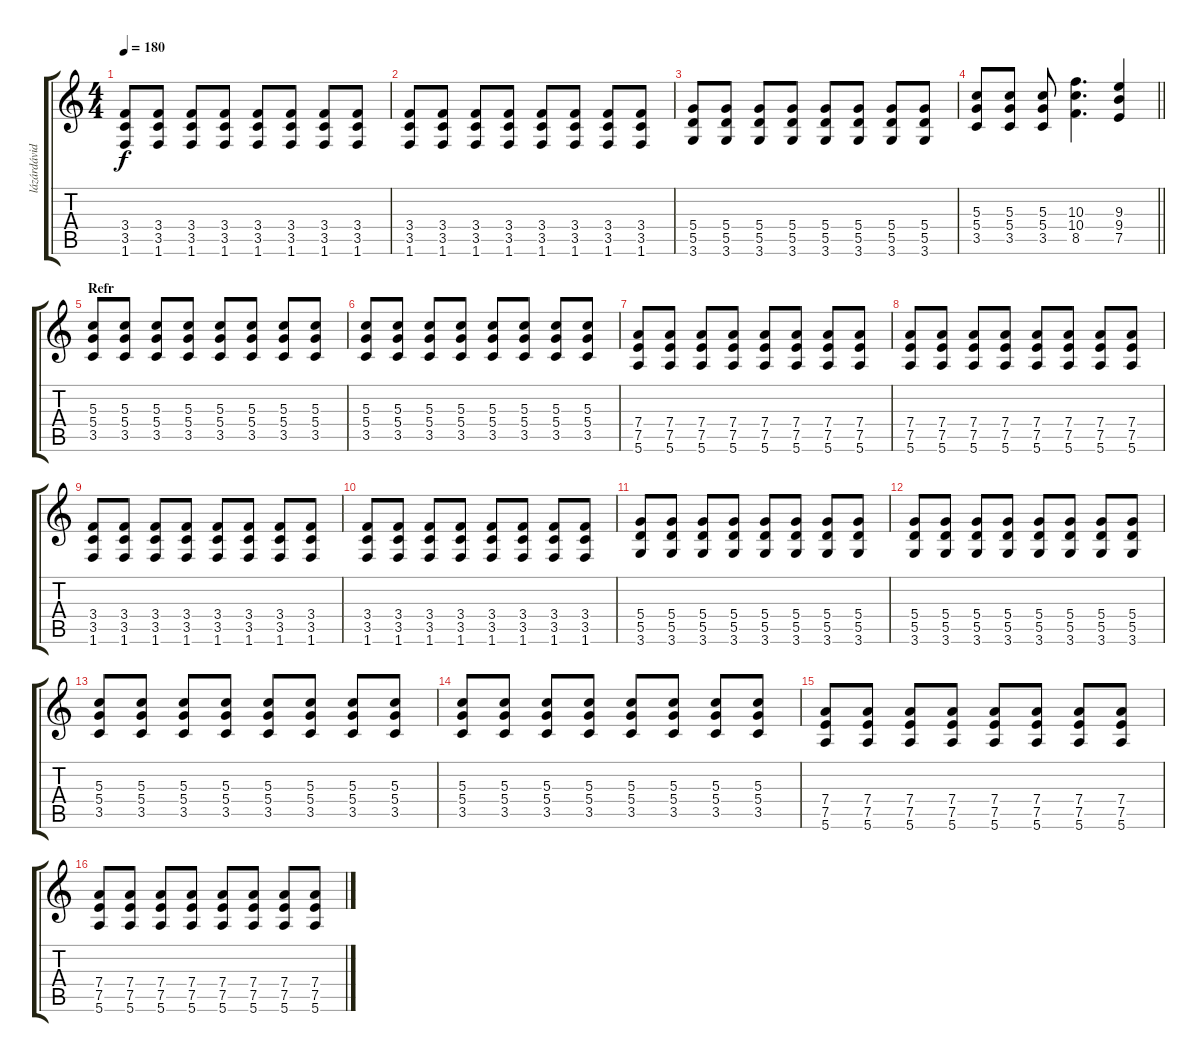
\track ("lázárdávid - Gitár 1" "lázárdávid") {instrument distortionguitar}
\staff {score tabs}
\tuning (E4 B3 G3 D3 A2 E2) {hide}
\ts (4 4)
\tempo 180
\clef g2
\ks c
(3.4 3.5 1.6).8{dy f} (3.4 3.5 1.6).8 (3.4 3.5 1.6).8 (3.4 3.5 1.6).8 (3.4 3.5 1.6).8 (3.4 3.5 1.6).8 (3.4 3.5 1.6).8 (3.4 3.5 1.6).8 |
(3.4 3.5 1.6).8 (3.4 3.5 1.6).8 (3.4 3.5 1.6).8 (3.4 3.5 1.6).8 (3.4 3.5 1.6).8 (3.4 3.5 1.6).8 (3.4 3.5 1.6).8 (3.4 3.5 1.6).8 |
(5.4 5.5 3.6).8 (5.4 5.5 3.6).8 (5.4 5.5 3.6).8 (5.4 5.5 3.6).8 (5.4 5.5 3.6).8 (5.4 5.5 3.6).8 (5.4 5.5 3.6).8 (5.4 5.5 3.6).8 |
\barLineRight lightlight
(5.3 5.4 3.5).8{volume 8 balance 0} (5.3 5.4 3.5).8 (5.3 5.4 3.5).8 (10.3 10.4 8.5).4{d} (9.3 9.4 7.5).4 |
\section ("" "Refr")
(5.3 5.4 3.5).8{volume 13 balance 8} (5.3 5.4 3.5).8 (5.3 5.4 3.5).8 (5.3 5.4 3.5).8 (5.3 5.4 3.5).8 (5.3 5.4 3.5).8 (5.3 5.4 3.5).8 (5.3 5.4 3.5).8 |
(5.3 5.4 3.5).8 (5.3 5.4 3.5).8 (5.3 5.4 3.5).8 (5.3 5.4 3.5).8 (5.3 5.4 3.5).8 (5.3 5.4 3.5).8 (5.3 5.4 3.5).8 (5.3 5.4 3.5).8 |
(7.4 7.5 5.6).8 (7.4 7.5 5.6).8 (7.4 7.5 5.6).8 (7.4 7.5 5.6).8 (7.4 7.5 5.6).8 (7.4 7.5 5.6).8 (7.4 7.5 5.6).8 (7.4 7.5 5.6).8 |
(7.4 7.5 5.6).8 (7.4 7.5 5.6).8 (7.4 7.5 5.6).8 (7.4 7.5 5.6).8 (7.4 7.5 5.6).8 (7.4 7.5 5.6).8 (7.4 7.5 5.6).8 (7.4 7.5 5.6).8 |
(3.4 3.5 1.6).8 (3.4 3.5 1.6).8 (3.4 3.5 1.6).8 (3.4 3.5 1.6).8 (3.4 3.5 1.6).8 (3.4 3.5 1.6).8 (3.4 3.5 1.6).8 (3.4 3.5 1.6).8 |
(3.4 3.5 1.6).8 (3.4 3.5 1.6).8 (3.4 3.5 1.6).8 (3.4 3.5 1.6).8 (3.4 3.5 1.6).8 (3.4 3.5 1.6).8 (3.4 3.5 1.6).8 (3.4 3.5 1.6).8 |
(5.4 5.5 3.6).8 (5.4 5.5 3.6).8 (5.4 5.5 3.6).8 (5.4 5.5 3.6).8 (5.4 5.5 3.6).8 (5.4 5.5 3.6).8 (5.4 5.5 3.6).8 (5.4 5.5 3.6).8 |
(5.4 5.5 3.6).8 (5.4 5.5 3.6).8 (5.4 5.5 3.6).8 (5.4 5.5 3.6).8 (5.4 5.5 3.6).8 (5.4 5.5 3.6).8 (5.4 5.5 3.6).8 (5.4 5.5 3.6).8 |
(5.3 5.4 3.5).8 (5.3 5.4 3.5).8 (5.3 5.4 3.5).8 (5.3 5.4 3.5).8 (5.3 5.4 3.5).8 (5.3 5.4 3.5).8 (5.3 5.4 3.5).8 (5.3 5.4 3.5).8 |
(5.3 5.4 3.5).8 (5.3 5.4 3.5).8 (5.3 5.4 3.5).8 (5.3 5.4 3.5).8 (5.3 5.4 3.5).8 (5.3 5.4 3.5).8 (5.3 5.4 3.5).8 (5.3 5.4 3.5).8 |
(7.4 7.5 5.6).8 (7.4 7.5 5.6).8 (7.4 7.5 5.6).8 (7.4 7.5 5.6).8 (7.4 7.5 5.6).8 (7.4 7.5 5.6).8 (7.4 7.5 5.6).8 (7.4 7.5 5.6).8 |
(7.4 7.5 5.6).8 (7.4 7.5 5.6).8 (7.4 7.5 5.6).8 (7.4 7.5 5.6).8 (7.4 7.5 5.6).8 (7.4 7.5 5.6).8 (7.4 7.5 5.6).8 (7.4 7.5 5.6).8
